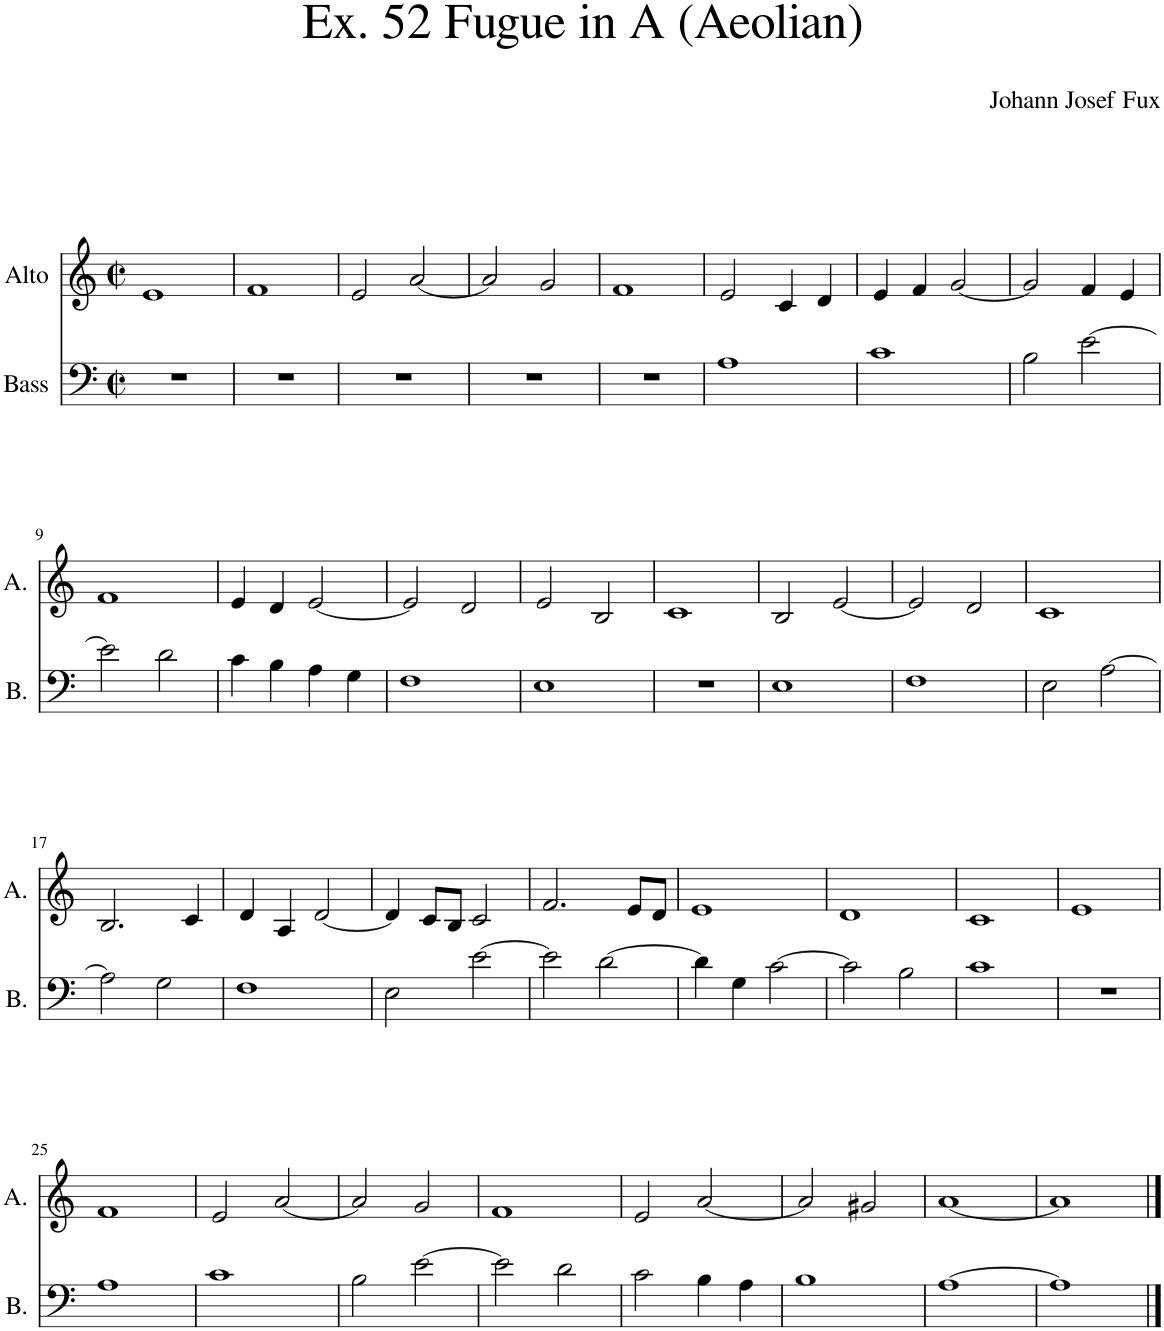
**kern	**kern
*part2	*part1
*staff2	*staff1
*I"Bass	*I"Alto
*I'B.	*I'A.
*clefF4	*clefG2
*k[]	*k[]
*M2/2	*M2/2
*met(c|)	*met(c|)
=1	=1
1r	1e
=2	=2
1r	1f
=3	=3
1r	2e/
.	[2a/
=4	=4
1r	2a/]
.	2g/
=5	=5
1r	1f
=6	=6
1A	2e/
.	4c/
.	4d/
=7	=7
1c	4e/
.	4f/
.	[2g/
=8	=8
2B\	2g/]
[2e\	4f/
.	4e/
!!LO:LB:g=z
=9	=9
2e\]	1f
2d\	.
=10	=10
4c\	4e/
4B\	4d/
4A\	[2e/
4G\	.
=11	=11
1F	2e/]
.	2d/
=12	=12
1E	2e/
.	2B/
=13	=13
1r	1c
=14	=14
1E	2B/
.	[2e/
=15	=15
1F	2e/]
.	2d/
=16	=16
2E\	1c
[2A\	.
!!LO:LB:g=z
=17	=17
2A\]	2.B/
2G\	.
.	4c/
=18	=18
1F	4d/
.	4A/
.	[2d/
=19	=19
2E\	4d/]
.	8c/L
.	8B/J
[2e\	2c/
=20	=20
2e\]	2.f/
[2d\	.
.	8e/L
.	8d/J
=21	=21
4d\]	1e
4G\	.
[2c\	.
=22	=22
2c\]	1d
2B\	.
=23	=23
1c	1c
=24	=24
1r	1e
!!LO:LB:g=z
=25	=25
1A	1f
=26	=26
1c	2e/
.	[2a/
=27	=27
2B\	2a/]
[2e\	2g/
=28	=28
2e\]	1f
2d\	.
=29	=29
2c\	2e/
4B\	[2a/
4A\	.
=30	=30
1B	2a/]
.	2g#X/
=31	=31
[1A	[1a
=32	=32
1A]	1a]
==	==
*-	*-
